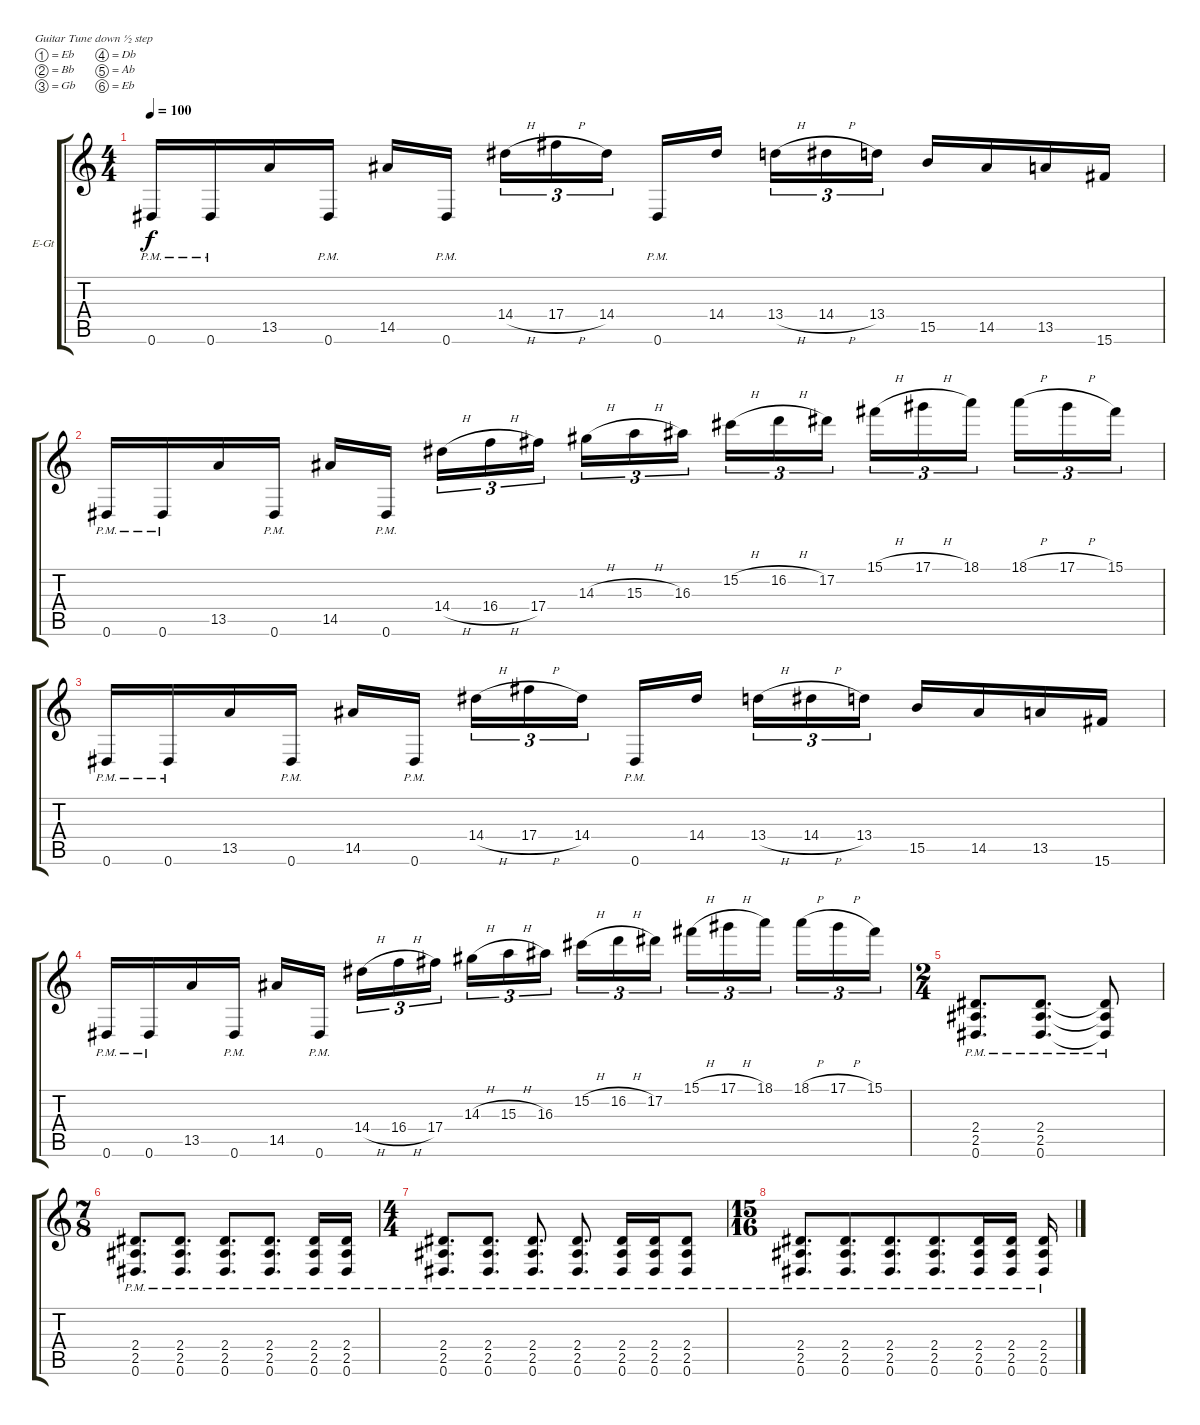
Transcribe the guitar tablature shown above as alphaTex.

\bracketExtendMode groupsimilarinstruments
\firstSystemTrackNameOrientation horizontal
\otherSystemsTrackNameOrientation horizontal
\track ("Tim Millar" "E-Gt") {instrument distortionguitar}
\staff {score tabs}
\tuning (Eb4 Bb3 Gb3 Db3 Ab2 Eb2)
\ts (4 4)
\tempo 100
\clef g2
\ks c
0.6{pm}.16{dy f} 0.6{pm}.16 13.5.16 0.6{pm}.16 14.5.16 0.6{pm}.16 14.4{h}.16{tu (3 2)} 17.4{h}.16{tu (3 2)} 14.4.16{tu (3 2)} 0.6{pm}.16 14.4.16 13.4{h}.16{tu (3 2)} 14.4{h}.16{tu (3 2)} 13.4.16{tu (3 2)} 15.5.16 14.5.16 13.5.16 15.6.16 |
0.6{pm}.16 0.6{pm}.16 13.5.16 0.6{pm}.16 14.5.16 0.6{pm}.16 14.4{h}.16{tu (3 2)} 16.4{h}.16{tu (3 2)} 17.4.16{tu (3 2)} 14.3{h}.16{tu (3 2)} 15.3{h}.16{tu (3 2)} 16.3.16{tu (3 2)} 15.2{h}.16{tu (3 2)} 16.2{h}.16{tu (3 2)} 17.2.16{tu (3 2)} 15.1{h}.16{tu (3 2)} 17.1{h}.16{tu (3 2)} 18.1.16{tu (3 2)} 18.1{h}.16{tu (3 2)} 17.1{h}.16{tu (3 2)} 15.1.16{tu (3 2)} |
0.6{pm}.16 0.6{pm}.16 13.5.16 0.6{pm}.16 14.5.16 0.6{pm}.16 14.4{h}.16{tu (3 2)} 17.4{h}.16{tu (3 2)} 14.4.16{tu (3 2)} 0.6{pm}.16 14.4.16 13.4{h}.16{tu (3 2)} 14.4{h}.16{tu (3 2)} 13.4.16{tu (3 2)} 15.5.16 14.5.16 13.5.16 15.6.16 |
0.6{pm}.16 0.6{pm}.16 13.5.16 0.6{pm}.16 14.5.16 0.6{pm}.16 14.4{h}.16{tu (3 2)} 16.4{h}.16{tu (3 2)} 17.4.16{tu (3 2)} 14.3{h}.16{tu (3 2)} 15.3{h}.16{tu (3 2)} 16.3.16{tu (3 2)} 15.2{h}.16{tu (3 2)} 16.2{h}.16{tu (3 2)} 17.2.16{tu (3 2)} 15.1{h}.16{tu (3 2)} 17.1{h}.16{tu (3 2)} 18.1.16{tu (3 2)} 18.1{h}.16{tu (3 2)} 17.1{h}.16{tu (3 2)} 15.1.16{tu (3 2)} |
\ts (2 4)
\beaming (8 2 2)
(2.4{pm} 2.5{pm} 0.6{pm}).8{d} (2.4{pm} 2.5{pm} 0.6{pm}).8{d} (2.4{pm t} 2.5{pm t} 0.6{pm t}).8 |
\ts (7 8)
\beaming (8 3 2 2)
(2.4{pm} 2.5{pm} 0.6{pm}).8{d} (2.4{pm} 2.5{pm} 0.6{pm}).8{d} (2.4{pm} 2.5{pm} 0.6{pm}).8{d} (2.4{pm} 2.5{pm} 0.6{pm}).8{d} (2.4{pm} 2.5{pm} 0.6{pm}).16 (2.4{pm} 2.5{pm} 0.6{pm}).16 |
\ts (4 4)
\beaming (8 2 2 2 2)
(2.4{pm} 2.5{pm} 0.6{pm}).8{d} (2.4{pm} 2.5{pm} 0.6{pm}).8{d} (2.4{pm} 2.5{pm} 0.6{pm}).8{d} (2.4{pm} 2.5{pm} 0.6{pm}).8{d} (2.4{pm} 2.5{pm} 0.6{pm}).16 (2.4{pm} 2.5{pm} 0.6{pm}).16 (2.4{pm} 2.5{pm} 0.6{pm}).8 |
\ts (15 16)
\beaming (8 7)
(2.4{pm} 2.5{pm} 0.6{pm}).8{d} (2.4{pm} 2.5{pm} 0.6{pm}).8{d} (2.4{pm} 2.5{pm} 0.6{pm}).8{d} (2.4{pm} 2.5{pm} 0.6{pm}).8{d} (2.4{pm} 2.5{pm} 0.6{pm}).16 (2.4{pm} 2.5{pm} 0.6{pm}).16 (2.4{pm} 2.5{pm} 0.6{pm}).16
